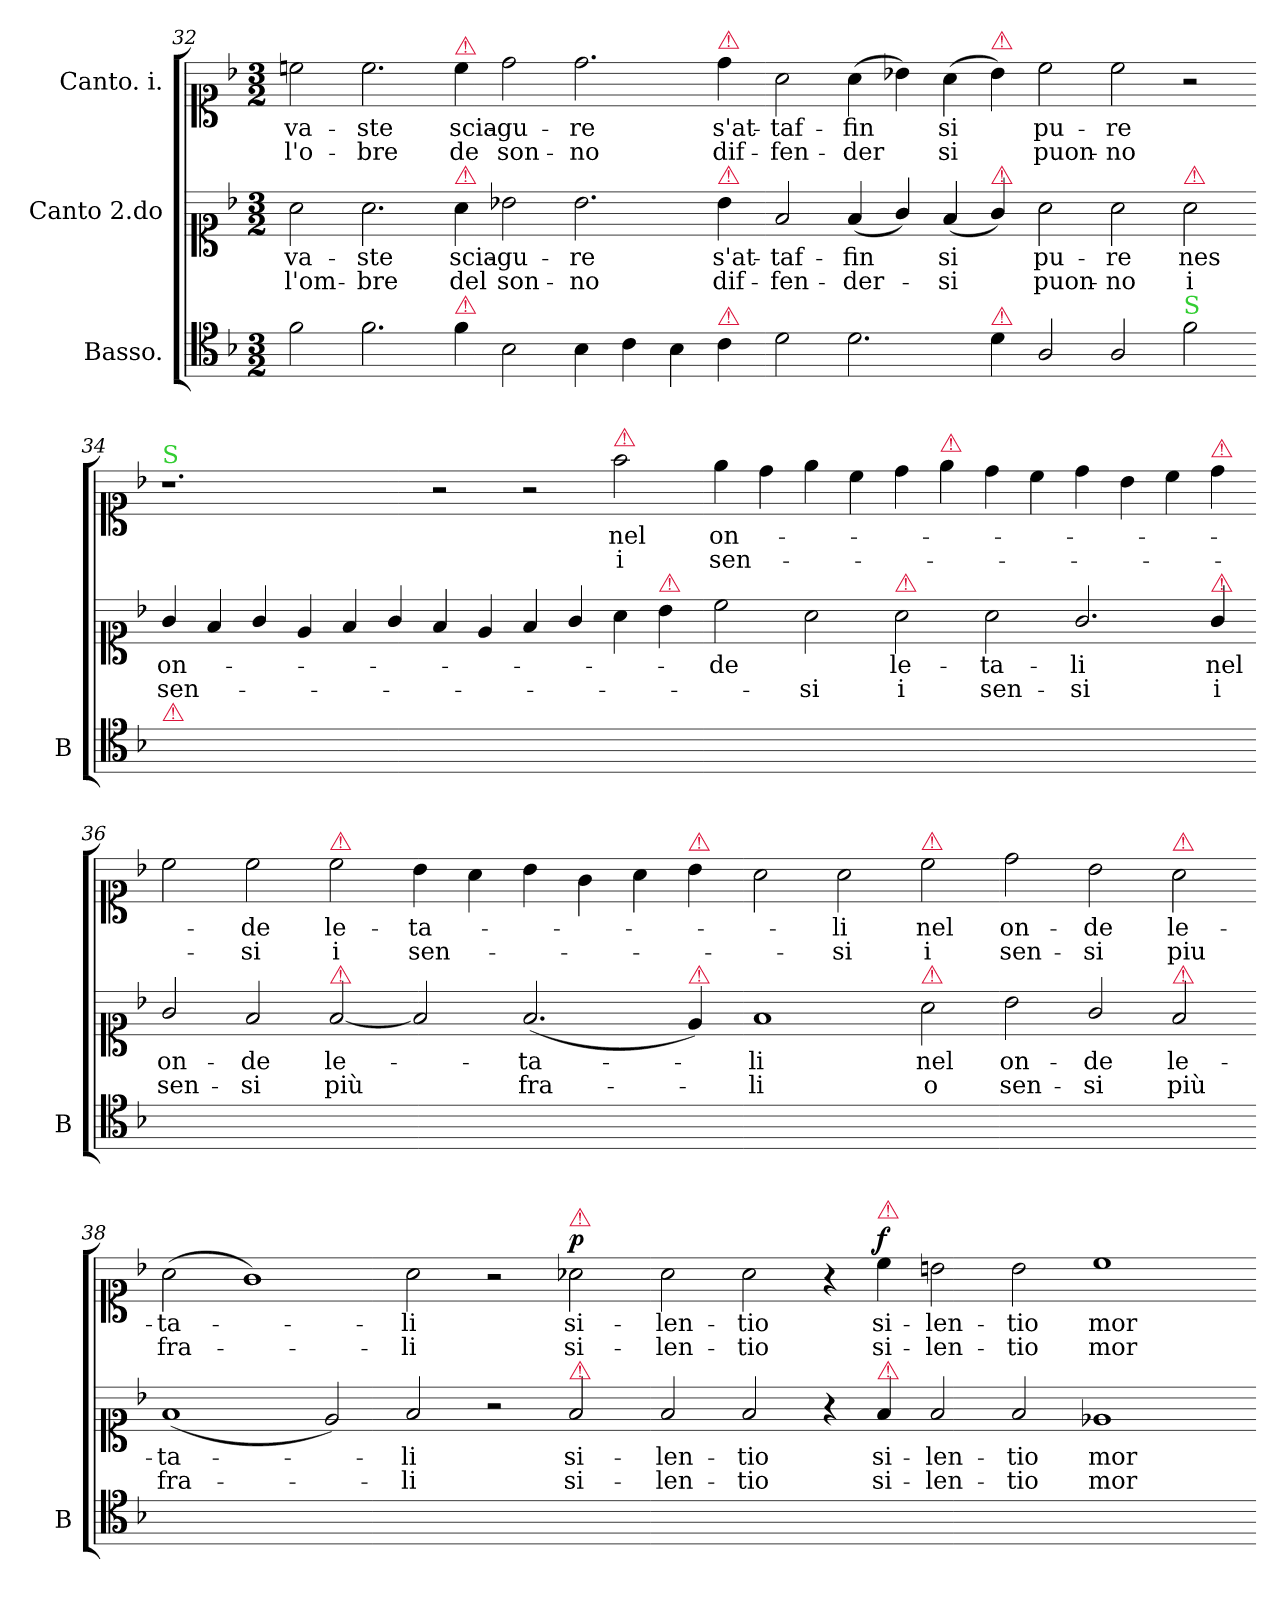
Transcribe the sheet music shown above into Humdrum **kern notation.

**kern	**kern	**text	**text	**dynam	**kern	**text	**text	**dynam
*part3	*part2	*part2	*part2	*part2	*part1	*part1	*part1	*part1
*staff3	*staff2	*staff2	*staff2	*staff2	*staff1	*staff1	*staff1	*staff1
*I"Basso.	*I"Canto 2.do	*	*	*	*I"Canto. i.	*	*	*
*I'B	*	*	*	*	*	*	*	*
*clefC4	*clefC1	*	*	*	*clefC1	*	*	*
*k[b-]	*k[b-]	*	*	*	*k[b-]	*	*	*
*F:	*F:	*	*	*	*F:	*	*	*
*M3/2	*M3/2	*	*	*	*M3/2	*	*	*
=32	=32	=32	=32	=32	=32	=32	=32	=32
2f\	2a\	va-	l'om-	.	2ccn\	va-	l'o-	.
2.f\	2.a\	-ste	-bre	.	2.cc\	-ste	-bre	.
!	!	!	!	!	!LO:TX:a:color=crimson:t=⚠	!	!	!
!	!LO:TX:a:color=crimson:t=⚠	!	!	!	!	!	!	!
!LO:TX:a:color=crimson:t=⚠	!	!	!	!	!	!	!	!
4f\	4a\	scia-	del	.	4cc\	scia-	de	.
2B-\	2b-X\	-gu-	son-	.	2dd\	-gu-	son-	.
4B-\	2.b-\	-re	-no	.	2.dd\	-re	-no	.
4c\	.	.	.	.	.	.	.	.
4B-\	.	.	.	.	.	.	.	.
!	!	!	!	!	!LO:TX:a:color=crimson:t=⚠	!	!	!
!	!LO:TX:a:color=crimson:t=⚠	!	!	!	!	!	!	!
!LO:TX:a:color=crimson:t=⚠	!	!	!	!	!	!	!	!
4c\	4b-\	s'at-	dif-	.	4dd\	s'at-	dif-	.
=33-	=33-	=33-	=33-	=33-	=33-	=33-	=33-	=33-
2d\	2f/	-taf-	-fen-	.	2a\	-taf-	-fen-	.
2.d\	(4f/	-fin	-der-	.	(4a\	-fin	-der	.
.	4g/)	.	.	.	4b-X\)	.	.	.
.	(4f/	si	-si	.	(4a\	si	si	.
!	!	!	!	!	!LO:TX:a:color=crimson:t=⚠	!	!	!
!	!LO:TX:a:color=crimson:t=⚠	!	!	!	!	!	!	!
!LO:TX:a:color=crimson:t=⚠	!	!	!	!	!	!	!	!
4d\	4g/)	.	.	.	4b-\)	.	.	.
2A/	2a\	pu-	puon-	.	2cc\	pu-	puon-	.
2A/	2a\	-re	-no	.	2cc\	-re	-no	.
!	!LO:TX:a:color=crimson:t=⚠	!	!	!	!	!	!	!
!LO:TX:a:color=limegreen:t=S	!	!	!	!	!	!	!	!
2f\	2a\	nes	i	.	2r	.	.	.
=34-	=34-	=34-	=34-	=34-	=34-	=34-	=34-	=34-
!	!	!	!	!	!LO:TX:a:color=limegreen:t=S	!	!	!
!LO:TX:a:color=crimson:t=⚠	!	!	!	!	!	!	!	!
0.ryy	4g/	on-	sen-	.	1.r	.	.	.
.	4f/	.	.	.	.	.	.	.
.	4g/	.	.	.	.	.	.	.
.	4e/	.	.	.	.	.	.	.
.	4f/	.	.	.	.	.	.	.
.	4g/	.	.	.	.	.	.	.
.	4f/	.	.	.	2r	.	.	.
.	4e/	.	.	.	.	.	.	.
.	4f/	.	.	.	2r	.	.	.
.	4g/	.	.	.	.	.	.	.
!	!	!	!	!	!LO:TX:a:color=crimson:t=⚠	!	!	!
.	4a\	.	.	.	2ff\	nel	i	.
!	!LO:TX:a:color=crimson:t=⚠	!	!	!	!	!	!	!
.	4b-\	.	.	.	.	.	.	.
=35-	=35-	=35-	=35-	=35-	=35-	=35-	=35-	=35-
0.ryy	2cc\	-de	.	.	4ee\	on-	sen-	.
.	.	.	.	.	4dd\	.	.	.
.	2a\	.	-si	.	4ee\	.	.	.
.	.	.	.	.	4cc\	.	.	.
!	!LO:TX:a:color=crimson:t=⚠	!	!	!	!	!	!	!
.	2a\	le-	i	.	4dd\	.	.	.
!	!	!	!	!	!LO:TX:a:color=crimson:t=⚠	!	!	!
.	.	.	.	.	4ee\	.	.	.
.	2a\	-ta-	sen-	.	4dd\	.	.	.
.	.	.	.	.	4cc\	.	.	.
.	2.g/	-li	-si	.	4dd\	.	.	.
.	.	.	.	.	4b-\	.	.	.
.	.	.	.	.	4cc\	.	.	.
!	!	!	!	!	!LO:TX:a:color=crimson:t=⚠	!	!	!
!	!LO:TX:a:color=crimson:t=⚠	!	!	!	!	!	!	!
.	4g/	nel	i	.	4dd\	.	.	.
=36-	=36-	=36-	=36-	=36-	=36-	=36-	=36-	=36-
0.ryy	2g/	on-	sen-	.	2cc\	.	.	.
.	2f/	-de	-si	.	2cc\	-de	-si	.
!	!	!	!	!	!LO:TX:a:color=crimson:t=⚠	!	!	!
!	!LO:TX:a:color=crimson:t=⚠	!	!	!	!	!	!	!
.	[2f/	le-	più	.	2cc\	le-	i	.
.	2f/]	.	.	.	4b-\	-ta-	sen-	.
.	.	.	.	.	4a\	.	.	.
.	(2.f/	-ta-	fra-	.	4b-\	.	.	.
.	.	.	.	.	4g\	.	.	.
.	.	.	.	.	4a\	.	.	.
!	!	!	!	!	!LO:TX:a:color=crimson:t=⚠	!	!	!
!	!LO:TX:a:color=crimson:t=⚠	!	!	!	!	!	!	!
.	4e/)	.	.	.	4b-\	.	.	.
=37-	=37-	=37-	=37-	=37-	=37-	=37-	=37-	=37-
0.ryy	1f	-li	-li	.	2a\	.	.	.
.	.	.	.	.	2a\	-li	-si	.
!	!	!	!	!	!LO:TX:a:color=crimson:t=⚠	!	!	!
!	!LO:TX:a:color=crimson:t=⚠	!	!	!	!	!	!	!
.	2a\	nel	o	.	2cc\	nel	i	.
.	2b-\	on-	sen-	.	2dd\	on-	sen-	.
.	2g/	-de	-si	.	2b-\	-de	-si	.
!	!	!	!	!	!LO:TX:a:color=crimson:t=⚠	!	!	!
!	!LO:TX:a:color=crimson:t=⚠	!	!	!	!	!	!	!
.	2f/	le-	più	.	2a\	le-	piu	.
=38-	=38-	=38-	=38-	=38-	=38-	=38-	=38-	=38-
0.ryy	(1f	-ta-	fra-	.	(2a\	-ta-	fra-	.
.	.	.	.	.	1g)	.	.	.
.	2e/)	.	.	.	.	.	.	.
.	2f/	-li	-li	.	2a\	-li	-li	.
.	2r	.	.	.	2r	.	.	.
!	!	!	!	!	!LO:TX:a:color=crimson:t=⚠	!	!	!
!	!LO:TX:a:color=crimson:t=⚠	!	!	!	!	!	!	!
!	!	!	!	!LO:DY:a	!	!	!	!LO:DY:a
.	2f/	si-	si-	pian	2a-X\	si-	si-	p.
=39-	=39-	=39-	=39-	=39-	=39-	=39-	=39-	=39-
0.ryy	2f/	-len-	-len-	.	2a-\	-len-	-len-	.
.	2f/	-tio	-tio	.	2a-\	-tio	-tio	.
.	4r	.	.	.	4r	.	.	.
!	!	!	!	!	!LO:TX:a:color=crimson:t=⚠	!	!	!
!	!LO:TX:a:color=crimson:t=⚠	!	!	!	!	!	!	!
!	!	!LO:LY:i	!LO:LY:i	!LO:DY:a	!	!	!LO:LY:i	!LO:DY:a
.	4f/	si-	si-	forte	4cc\	si-	si-	f.
!	!	!LO:LY:i	!LO:LY:i	!	!	!	!LO:LY:i	!
.	2f/	-len-	-len-	.	2bn\	-len-	-len-	.
!	!	!LO:LY:i	!LO:LY:i	!	!	!	!LO:LY:i	!
.	2f/	-tio	-tio	.	2b\	-tio	-tio	.
.	1e-X/	mor-	mor-	.	1cc\	mor-	mor-	.
2ryy	.	.	.	.	.	.	.	.
=-	=-	=-	=-	=-	=-	=-	=-	=-
*-	*-	*-	*-	*-	*-	*-	*-	*-
